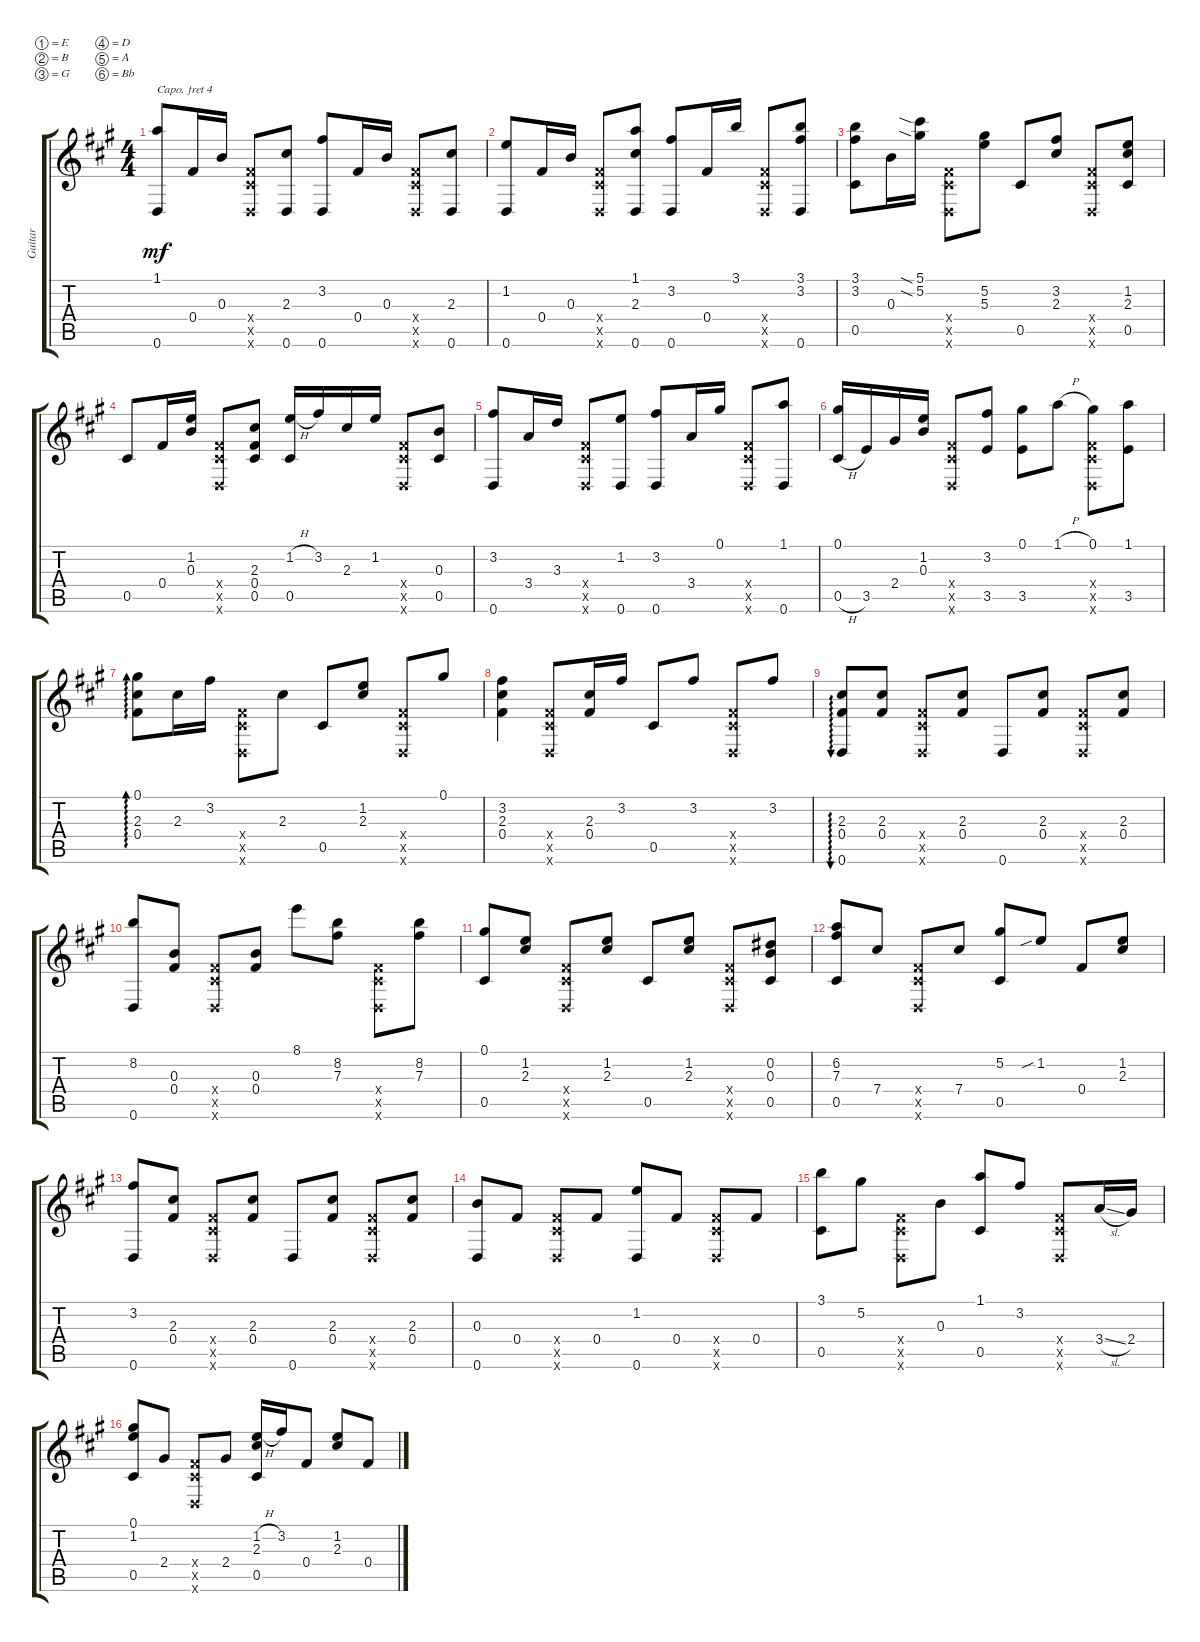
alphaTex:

\defaultSystemsLayout 4
\bracketExtendMode groupsimilarinstruments
\useSystemSignSeparator
\otherSystemsTrackNameOrientation horizontal
\chordDiagramsInScore
\track ("Guitarra" "Guitar") {instrument acousticguitarnylon}
\staff {score tabs}
\capo 4
\tuning (E4 B3 G3 D3 A2 Bb1)
\ts (4 4)
\tempo (105 hide)
\clef g2
\ks a
(1.1{acc forcenatural} 0.6{acc forcenatural}).8{dy mf beam Up} 0.4{acc #}.16{beam Up} 0.3{acc forcenatural}.16{beam Up} (0.4{x acc #} 0.5{x acc #} 0.6{x acc forcenatural}).8{beam Up} (2.3{acc #} 0.6{acc forcenatural}).8{beam Up} (3.2{acc #} 0.6{acc forcenatural}).8{beam Up} 0.4{acc #}.16{beam Up} 0.3{acc forcenatural}.16{beam Up} (0.6{x acc forcenatural} 0.4{x acc #} 0.5{x acc #}).8{beam Up} (2.3{acc #} 0.6{acc forcenatural}).8{beam Up} |
(1.2{acc forcenatural} 0.6{acc forcenatural}).8{beam Up} 0.4{acc #}.16{beam Up} 0.3{acc forcenatural}.16{beam Up} (0.6{x acc forcenatural} 0.5{x acc #} 0.4{x acc #}).8{beam Up} (2.3{acc #} 1.1{acc forcenatural} 0.6{acc forcenatural}).8{beam Up} (3.2{acc #} 0.6{acc forcenatural}).8{beam Up} 0.4{acc #}.16{beam Up} 3.1{acc forcenatural}.16{beam Up} (0.6{x acc forcenatural} 0.5{x acc #} 0.4{x acc #}).8{beam Up} (3.1{acc forcenatural} 3.2{acc #} 0.6{acc forcenatural}).8{beam Up} |
(3.1{acc forcenatural} 3.2{acc #} 0.5{acc #}).8{beam Down} 0.3{acc forcenatural}.16{beam Down} (5.1{sia acc #} 5.2{sia acc #}).16{beam Down} (0.6{x acc forcenatural} 0.5{x acc #} 0.4{x acc #}).8{beam Down} (5.2{acc #} 5.3{acc forcenatural}).8{beam Down} 0.5{acc #}.8{beam Up} (3.2{acc #} 2.3{acc #}).8{beam Up} (0.6{x acc forcenatural} 0.5{x acc #} 0.4{x acc #}).8{beam Up} (1.2{acc forcenatural} 2.3{acc #} 0.5{acc #}).8{beam Up} |
0.5{acc #}.8{beam Up} 0.4{acc #}.16{beam Up} (0.3{acc forcenatural} 1.2{acc forcenatural}).16{beam Up} (0.6{x acc forcenatural} 0.5{x acc #} 0.4{x acc #}).8{beam Up} (2.3{acc #} 0.4{acc #} 0.5{acc #}).8{beam Up} (1.2{h acc forcenatural} 0.5{acc #}).16{beam Up} 3.2{acc #}.16{beam Up} 2.3{acc #}.16{beam Up} 1.2{acc forcenatural}.16{beam Up} (0.6{x acc forcenatural} 0.5{x acc #} 0.4{x acc #}).8{beam Up} (0.3{acc forcenatural} 0.5{acc #}).8{beam Up} |
(3.2{acc #} 0.6{acc forcenatural}).8{beam Up} 3.4{acc forcenatural}.16{beam Up} 3.3{acc forcenatural}.16{beam Up} (0.6{x acc forcenatural} 0.5{x acc #} 0.4{x acc #}).8{beam Up} (1.2{acc forcenatural} 0.6{acc forcenatural}).8{beam Up} (3.2{acc #} 0.6{acc forcenatural}).8{beam Up} 3.4{acc forcenatural}.16{beam Up} 0.1{acc #}.16{beam Up} (0.6{x acc forcenatural} 0.5{x acc #} 0.4{x acc #}).8{beam Up} (1.1{acc forcenatural} 0.6{acc forcenatural}).8{beam Up} |
(0.1{acc #} 0.5{h acc #}).16{beam Up} 3.5{acc forcenatural}.16{beam Up} 2.4{acc #}.16{beam Up} (1.2{acc forcenatural} 0.3{acc forcenatural}).16{beam Up} (0.6{x acc forcenatural} 0.5{x acc #} 0.4{x acc #}).8{beam Up} (3.2{acc #} 3.5{acc forcenatural}).8{beam Up} (0.1{acc #} 3.5{acc forcenatural}).8{beam Down} 1.1{h acc forcenatural}.8{beam Down} (0.6{x acc forcenatural} 0.5{x acc #} 0.4{x acc #} 0.1{acc #}).8{beam Down} (1.1{acc forcenatural} 3.5{acc forcenatural}).8{beam Down} |
(2.3{acc #} 0.4{acc #} 0.1{acc #}).8{ad 0 beam Down} 2.3{acc #}.16{beam Down} 3.2{acc #}.16{beam Down} (0.5{x acc #} 0.4{x acc #} 0.6{x acc forcenatural}).8{beam Down} 2.3{acc #}.8{beam Down} 0.5{acc #}.8{beam Up} (1.2{acc forcenatural} 2.3{acc #}).8{beam Up} (0.6{x acc forcenatural} 0.5{x acc #} 0.4{x acc #}).8{beam Up} 0.1{acc #}.8{beam Up} |
(3.2{acc #} 2.3{acc #} 0.4{acc #}).4{beam Down} (0.6{x acc forcenatural} 0.5{x acc #} 0.4{x acc #}).8{beam Up} (2.3{acc #} 0.4{acc #}).16{beam Up} 3.2{acc #}.16{beam Up} 0.5{acc #}.8{beam Up} 3.2{acc #}.8{beam Up} (0.6{x acc forcenatural} 0.5{x acc #} 0.4{x acc #}).8{beam Up} 3.2{acc #}.8{beam Up} |
(0.6{acc forcenatural} 2.3{acc #} 0.4{acc #}).8{au 0 beam Up} (2.3{acc #} 0.4{acc #}).8{beam Up} (0.6{x acc forcenatural} 0.5{x acc #} 0.4{x acc #}).8{beam Up} (2.3{acc #} 0.4{acc #}).8{beam Up} 0.6{acc forcenatural}.8{beam Up} (2.3{acc #} 0.4{acc #}).8{beam Up} (0.6{x acc forcenatural} 0.5{x acc #} 0.4{x acc #}).8{beam Up} (2.3{acc #} 0.4{acc #}).8{beam Up} |
(8.2{acc forcenatural} 0.6{acc forcenatural}).8{beam Up} (0.3{acc forcenatural} 0.4{acc #}).8{beam Up} (0.6{x acc forcenatural} 0.5{x acc #} 0.4{x acc #}).8{beam Up} (0.3{acc forcenatural} 0.4{acc #}).8{beam Up} 8.1{acc forcenatural}.8{beam Down} (8.2{acc forcenatural} 7.3{acc #}).8{beam Down} (0.6{x acc forcenatural} 0.5{x acc #} 0.4{x acc #}).8{beam Down} (8.2{acc forcenatural} 7.3{acc #}).8{beam Down} |
(0.1{acc #} 0.5{acc #}).8{beam Up} (1.2{acc forcenatural} 2.3{acc #}).8{beam Up} (0.6{x acc forcenatural} 0.5{x acc #} 0.4{x acc #}).8{beam Up} (2.3{acc #} 1.2{acc forcenatural}).8{beam Up} 0.5{acc #}.8{beam Up} (1.2{acc forcenatural} 2.3{acc #}).8{beam Up} (0.6{x acc forcenatural} 0.5{x acc #} 0.4{x acc #}).8{beam Up} (0.2{acc #} 0.3{acc forcenatural} 0.5{acc #}).8{beam Up} |
(6.2{acc forcenatural} 7.3{acc #} 0.5{acc #}).8{beam Up} 7.4{acc #}.8{beam Up} (0.6{x acc forcenatural} 0.5{x acc #} 0.4{x acc #}).8{beam Up} 7.4{acc #}.8{beam Up} (5.2{acc #} 0.5{acc #}).8{beam Up} 1.2{sib acc forcenatural}.8{beam Up} 0.4{acc #}.8{beam Up} (2.3{acc #} 1.2{acc forcenatural}).8{beam Up} |
(3.2{acc #} 0.6{acc forcenatural}).8{beam Up} (2.3{acc #} 0.4{acc #}).8{beam Up} (0.6{x acc forcenatural} 0.5{x acc #} 0.4{x acc #}).8{beam Up} (2.3{acc #} 0.4{acc #}).8{beam Up} 0.6{acc forcenatural}.8{beam Up} (2.3{acc #} 0.4{acc #}).8{beam Up} (0.6{x acc forcenatural} 0.5{x acc #} 0.4{x acc #}).8{beam Up} (2.3{acc #} 0.4{acc #}).8{beam Up} |
(0.3{acc forcenatural} 0.6{acc forcenatural}).8{beam Up} 0.4{acc #}.8{beam Up} (0.6{x acc forcenatural} 0.5{x acc #} 0.4{x acc #}).8{beam Up} 0.4{acc #}.8{beam Up} (1.2{acc forcenatural} 0.6{acc forcenatural}).8{beam Up} 0.4{acc #}.8{beam Up} (0.6{x acc forcenatural} 0.5{x acc #} 0.4{x acc #}).8{beam Up} 0.4{acc #}.8{beam Up} |
(3.1{acc forcenatural} 0.5{acc #}).8{beam Down} 5.2{acc #}.8{beam Down} (0.6{x acc forcenatural} 0.5{x acc #} 0.4{x acc #}).8{beam Down} 0.3{acc forcenatural}.8{beam Down} (1.1{acc forcenatural} 0.5{acc #}).8{beam Up} 3.2{acc #}.8{beam Up} (0.6{x acc forcenatural} 0.5{x acc #} 0.4{x acc #}).8{beam Up} 3.4{sl acc forcenatural}.16{beam Up} 2.4{acc #}.16{beam Up} |
(0.1{acc #} 1.2{acc forcenatural} 0.5{acc #}).8{beam Up} 2.4{acc #}.8{beam Up} (0.6{x acc forcenatural} 0.5{x acc #} 0.4{x acc #}).8{beam Up} 2.4{acc #}.8{beam Up} (1.2{h acc forcenatural} 0.5{acc #} 2.3{acc #}).16{beam Up} 3.2{acc #}.16{beam Up} 0.4{acc #}.8{beam Up} (1.2{acc forcenatural} 2.3{acc #}).8{beam Up} 0.4{acc #}.8{beam Up}
